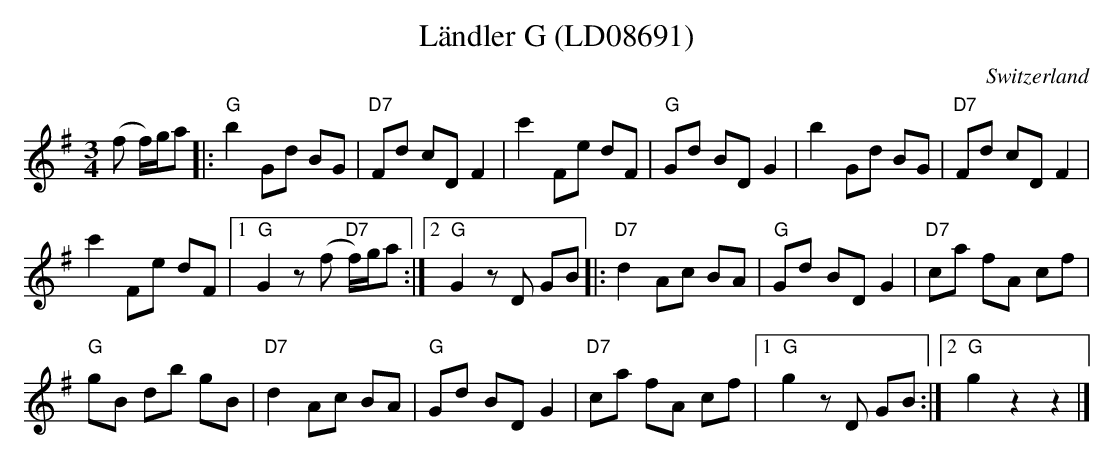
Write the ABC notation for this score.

X:1
T: Ländler G (LD08691)
O:Switzerland
M:3/4
L:1/8
K:G major
(f f/)g/a |: "G"b2 Gd BG | "D7"Fd cD F2 | c'2 Fe dF | "G"Gd BD G2 | b2 Gd BG | "D7"Fd cD F2 |
c'2 Fe dF |1 "G"G2z (f "D7"f/)g/a :|2 "G"G2zD GB |: "D7"d2 Ac BA | "G"Gd BD G2 | "D7"ca fA cf |
"G"gB db gB | "D7"d2 Ac BA | "G"Gd BD G2 | "D7"ca fA cf |1 "G"g2zD GB :|2 "G"g2z2z2 |]
